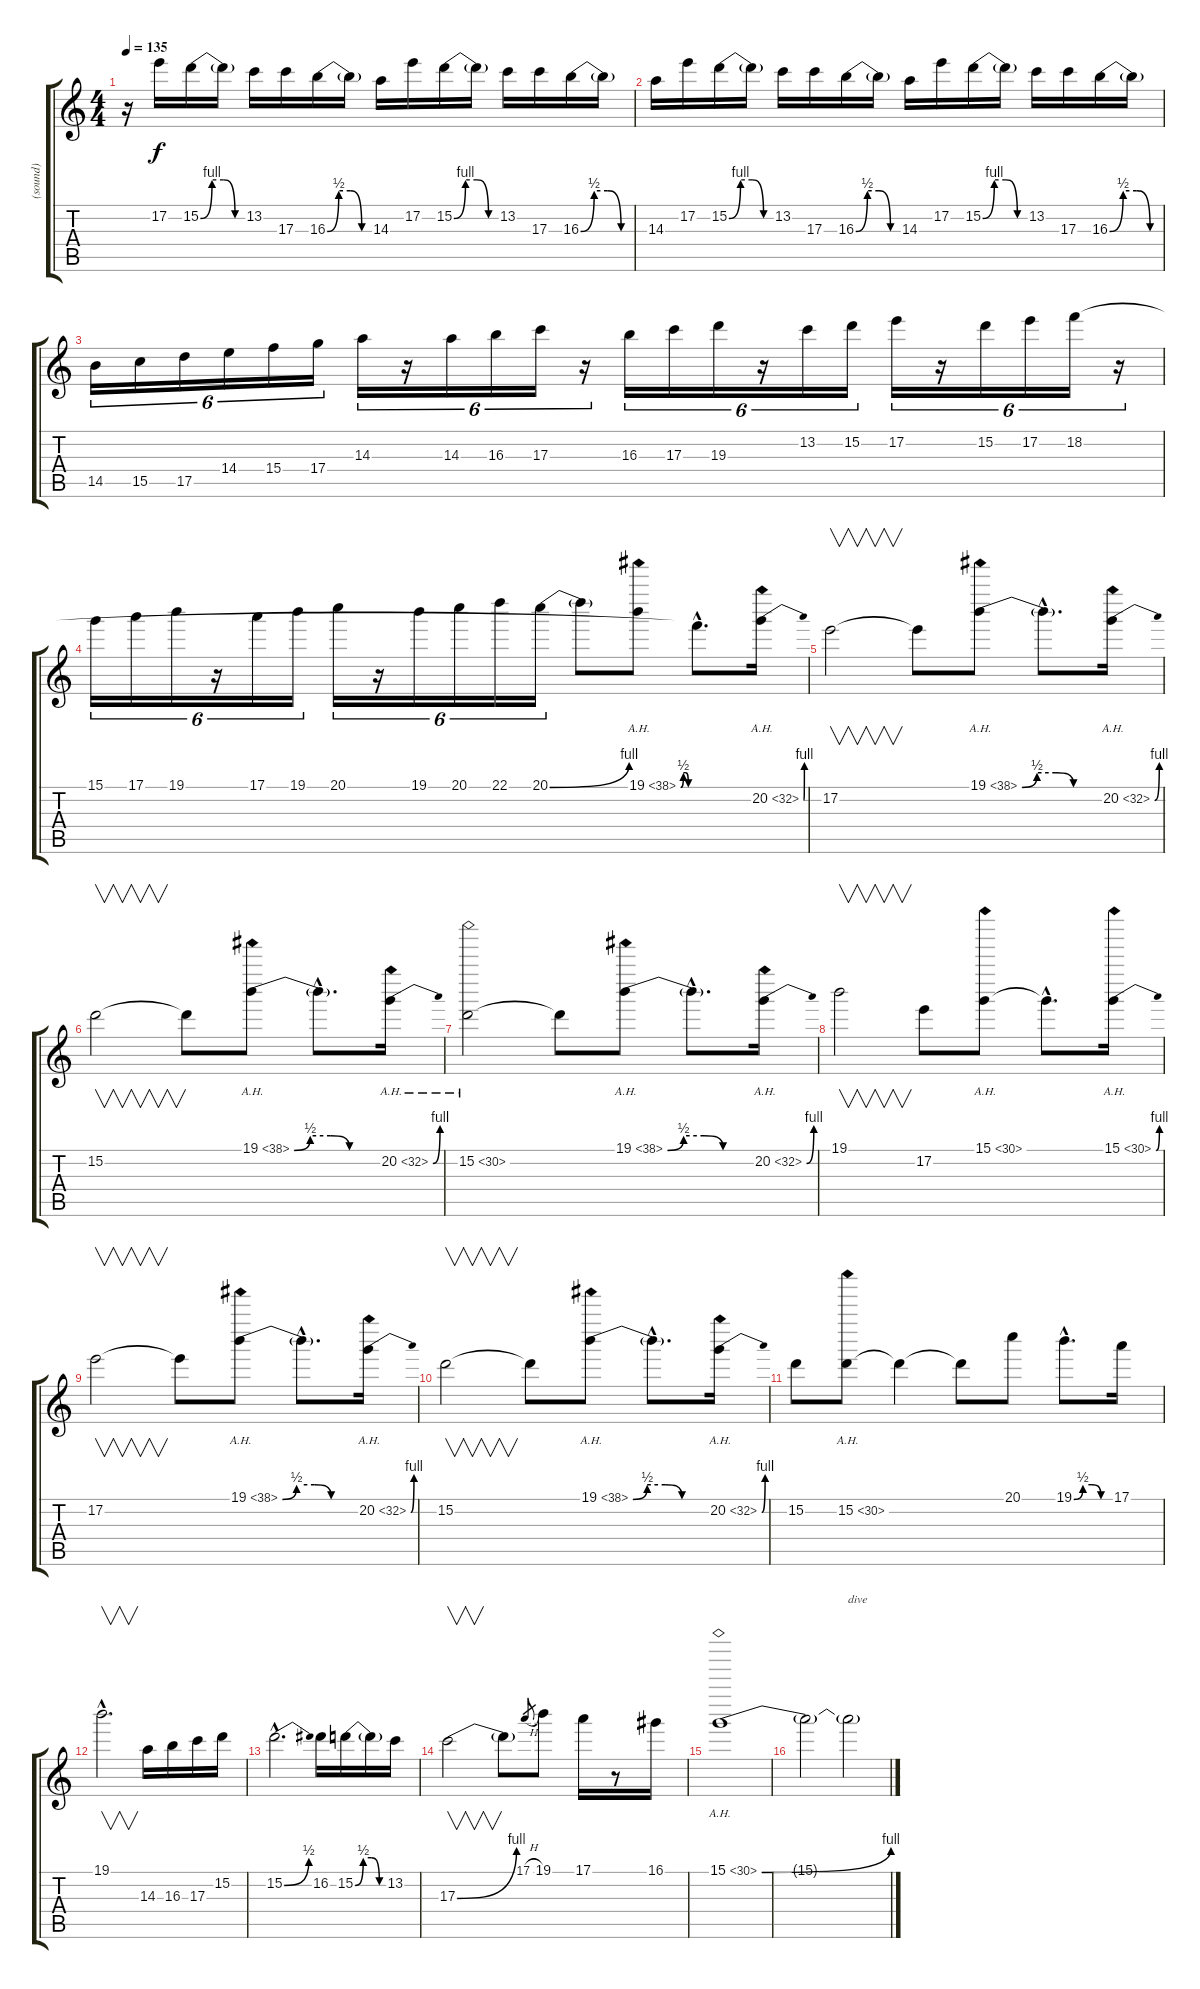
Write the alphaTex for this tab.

\track ("(sound)" "(sound)") {instrument distortionguitar}
\staff {score tabs}
\tuning (E4 B3 G3 D3 A2 E2) {hide}
\ts (4 4)
\tempo 135
\clef g2
\ks c
r.16{dy f} 17.2.16 15.2{be (custom 0 0 15 4 30 4 45 0 60 0)}.16 15.2{t}.16 13.2.16 17.3.16 16.3{be (custom 0 0 15 2 30 2 45 0 60 0)}.16 16.3{t}.16 14.3.16 17.2.16 15.2{be (custom 0 0 15 4 30 4 45 0 60 0)}.16 15.2{t}.16 13.2.16 17.3.16 16.3{be (custom 0 0 15 2 30 2 45 0 60 0)}.16 16.3{t}.16 |
14.3.16 17.2.16 15.2{be (custom 0 0 15 4 30 4 45 0 60 0)}.16 15.2{t}.16 13.2.16 17.3.16 16.3{be (custom 0 0 15 2 30 2 45 0 60 0)}.16 16.3{t}.16 14.3.16 17.2.16 15.2{be (custom 0 0 15 4 30 4 45 0 60 0)}.16 15.2{t}.16 13.2.16 17.3.16 16.3{be (custom 0 0 15 2 30 2 45 0 60 0)}.16 16.3{t}.16 |
14.5.16{tu (6 4)} 15.5.16{tu (6 4)} 17.5.16{tu (6 4)} 14.4.16{tu (6 4)} 15.4.16{tu (6 4)} 17.4.16{tu (6 4)} 14.3.16{tu (6 4)} r.16{tu (6 4)} 14.3.16{tu (6 4)} 16.3.16{tu (6 4)} 17.3.16{tu (6 4)} r.16{tu (6 4)} 16.3.16{tu (6 4)} 17.3.16{tu (6 4)} 19.3.16{tu (6 4)} r.16{tu (6 4)} 13.2.16{tu (6 4)} 15.2.16{tu (6 4)} 17.2.16{tu (6 4)} r.16{tu (6 4)} 15.2.16{tu (6 4)} 17.2.16{tu (6 4)} 18.2.16{tu (6 4)} r.16{tu (6 4)} |
15.1.16{tu (6 4)} 17.1.16{tu (6 4)} 19.1.16{tu (6 4)} r.16{tu (6 4)} 17.1.16{tu (6 4)} 19.1.16{tu (6 4)} 20.1.16{tu (6 4)} r.16{tu (6 4)} 19.1.16{tu (6 4)} 20.1.16{tu (6 4)} 22.1.16{tu (6 4)} 20.1{be (bend 0 0 60 4)}.16{tu (6 4)} 20.1{t}.8 19.1{be (custom 0 0 13 2 25 2 37 0 60 0) ah 19}.8 18.2{hac t}.8{d} 20.2{be (bend 0 0 60 4) ah 12}.16 |
17.2.2{v} 17.2{t}.8 19.1{be (custom 0 0 11 2 25 2 38 0 60 0) ah 19}.8 19.1{hac t}.8{d} 20.2{be (bend 0 0 60 4) ah 12}.16 |
15.2.2{v} 15.2{t}.8 19.1{be (custom 0 0 11 2 25 2 38 0 60 0) ah 19}.8 19.1{hac t}.8{d} 20.2{be (bend 0 0 60 4) ah 12}.16 |
15.2{ah 15}.2 15.2{t}.8 19.1{be (custom 0 0 11 2 25 2 38 0 60 0) ah 19}.8 19.1{hac t}.8{d} 20.2{be (bend 0 0 60 4) ah 12}.16 |
19.1.2{v} 17.2.8 15.1{ah 15}.8 15.1{hac t}.8{d} 15.1{be (bend 0 0 60 4) ah 15}.16 |
17.2.2{v} 17.2{t}.8 19.1{be (custom 0 0 11 2 25 2 38 0 60 0) ah 19}.8 19.1{hac t}.8{d} 20.2{be (bend 0 0 60 4) ah 12}.16 |
15.2.2{v} 15.2{t}.8 19.1{be (custom 0 0 11 2 25 2 38 0 60 0) ah 19}.8 19.1{hac t}.8{d} 20.2{be (bend 0 0 60 4) ah 12}.16 |
15.2.8 15.2{ah 15}.8 15.2{t}.4 15.2{t}.8 20.1.8 19.1{be (custom 0 0 15 2 30 2 45 0 60 0) hac}.8{d} 17.1.16 |
19.1{hac}.2{v d} 14.3.16 16.3.16 17.3.16 15.2.16 |
15.2{be (bend 0 0 60 2) hac}.2{d} 16.2.16 15.2{be (custom 0 0 15 2 30 2 45 0 60 0)}.16 15.2{t}.16 13.2.16 |
17.3{be (bend 0 0 60 4)}.2{v} 17.3{t}.8 17.1{h}.8{gr} 19.1.8 17.1.16 r.8 16.1.16 |
15.1{be (bend 0 0 60 4) ah 15}.1 |
15.1{t}.2 15.1{t}.2{txt "dive"}
